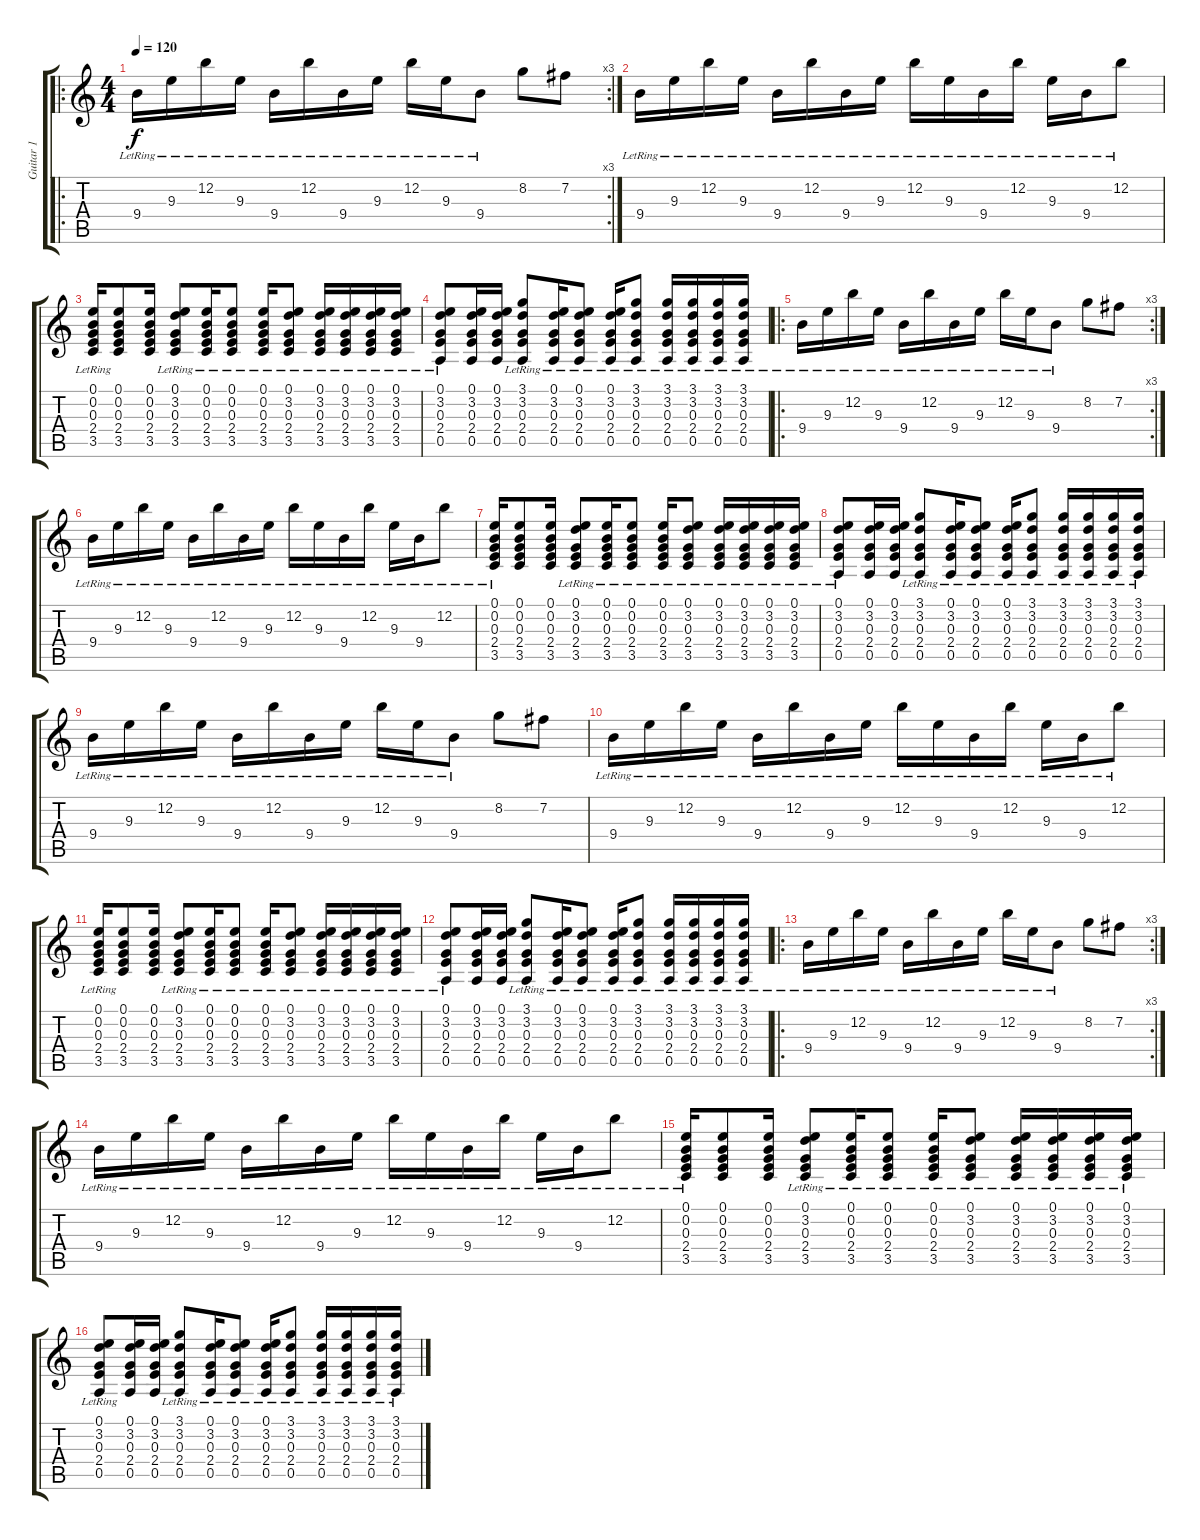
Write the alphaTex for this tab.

\track ("Guitar 1" "Guitar 1") {instrument electricguitarjazz}
\staff {score tabs}
\tuning (E4 B3 G3 D3 A2 E2) {hide}
\ro
\rc 3
\ts (4 4)
\tempo 120
\clef g2
\ks c
9.4{lr}.16{dy f} 9.3{lr}.16 12.2{lr}.16 9.3{lr}.16 9.4{lr}.16 12.2{lr}.16 9.4{lr}.16 9.3{lr}.16 12.2{lr}.16 9.3{lr}.16 9.4{lr}.8 8.2.8 7.2.8 |
9.4{lr}.16 9.3{lr}.16 12.2{lr}.16 9.3{lr}.16 9.4{lr}.16 12.2{lr}.16 9.4{lr}.16 9.3{lr}.16 12.2{lr}.16 9.3{lr}.16 9.4{lr}.16 12.2{lr}.16 9.3{lr}.16 9.4{lr}.16 12.2{lr}.8 |
(0.1 0.2 0.3 2.4{lr} 3.5{lr}).16 (0.1 0.2 0.3 2.4 3.5).8 (0.1 0.2 0.3 2.4 3.5).16 (0.1 3.2{lr} 0.3{lr} 2.4 3.5).8 (0.1 0.2 0.3 2.4{lr} 3.5{lr}).16 (0.1{lr} 0.2{lr} 0.3 2.4 3.5).8 (0.1 0.2 0.3 2.4{lr} 3.5{lr}).16 (0.1 3.2{lr} 0.3{lr} 2.4 3.5).8 (0.1 3.2 0.3 2.4{lr} 3.5{lr}).16 (0.1 3.2{lr} 0.3{lr} 2.4 3.5).16 (0.1 3.2 0.3 2.4{lr} 3.5{lr}).16 (0.1 3.2{lr} 0.3{lr} 2.4 3.5).16 |
(0.1 3.2 0.3 2.4{lr} 0.5{lr}).8 (0.1 3.2 0.3 2.4 0.5).16 (0.1 3.2 0.3 2.4 0.5).16 (3.1 3.2{lr} 0.3{lr} 2.4 0.5).8 (0.1 3.2 0.3 2.4{lr} 0.5{lr}).16 (0.1{lr} 3.2{lr} 0.3 2.4 0.5).8 (0.1 3.2 0.3 2.4{lr} 0.5{lr}).16 (3.1 3.2{lr} 0.3{lr} 2.4 0.5).8 (3.1 3.2 0.3 2.4{lr} 0.5{lr}).16 (3.1 3.2{lr} 0.3{lr} 2.4 0.5).16 (3.1 3.2 0.3 2.4{lr} 0.5{lr}).16 (3.1 3.2{lr} 0.3{lr} 2.4 0.5).16 |
\ro
\rc 3
9.4{lr}.16 9.3{lr}.16 12.2{lr}.16 9.3{lr}.16 9.4{lr}.16 12.2{lr}.16 9.4{lr}.16 9.3{lr}.16 12.2{lr}.16 9.3{lr}.16 9.4{lr}.8 8.2.8 7.2.8 |
9.4{lr}.16 9.3{lr}.16 12.2{lr}.16 9.3{lr}.16 9.4{lr}.16 12.2{lr}.16 9.4{lr}.16 9.3{lr}.16 12.2{lr}.16 9.3{lr}.16 9.4{lr}.16 12.2{lr}.16 9.3{lr}.16 9.4{lr}.16 12.2{lr}.8 |
(0.1 0.2 0.3 2.4{lr} 3.5{lr}).16 (0.1 0.2 0.3 2.4 3.5).8 (0.1 0.2 0.3 2.4 3.5).16 (0.1 3.2{lr} 0.3{lr} 2.4 3.5).8 (0.1 0.2 0.3 2.4{lr} 3.5{lr}).16 (0.1{lr} 0.2{lr} 0.3 2.4 3.5).8 (0.1 0.2 0.3 2.4{lr} 3.5{lr}).16 (0.1 3.2{lr} 0.3{lr} 2.4 3.5).8 (0.1 3.2 0.3 2.4{lr} 3.5{lr}).16 (0.1 3.2{lr} 0.3{lr} 2.4 3.5).16 (0.1 3.2 0.3 2.4{lr} 3.5{lr}).16 (0.1 3.2{lr} 0.3{lr} 2.4 3.5).16 |
(0.1 3.2 0.3 2.4{lr} 0.5{lr}).8 (0.1 3.2 0.3 2.4 0.5).16 (0.1 3.2 0.3 2.4 0.5).16 (3.1 3.2{lr} 0.3{lr} 2.4 0.5).8 (0.1 3.2 0.3 2.4{lr} 0.5{lr}).16 (0.1{lr} 3.2{lr} 0.3 2.4 0.5).8 (0.1 3.2 0.3 2.4{lr} 0.5{lr}).16 (3.1 3.2{lr} 0.3{lr} 2.4 0.5).8 (3.1 3.2 0.3 2.4{lr} 0.5{lr}).16 (3.1 3.2{lr} 0.3{lr} 2.4 0.5).16 (3.1 3.2 0.3 2.4{lr} 0.5{lr}).16 (3.1 3.2{lr} 0.3{lr} 2.4 0.5).16 |
9.4{lr}.16 9.3{lr}.16 12.2{lr}.16 9.3{lr}.16 9.4{lr}.16 12.2{lr}.16 9.4{lr}.16 9.3{lr}.16 12.2{lr}.16 9.3{lr}.16 9.4{lr}.8 8.2.8 7.2.8 |
9.4{lr}.16 9.3{lr}.16 12.2{lr}.16 9.3{lr}.16 9.4{lr}.16 12.2{lr}.16 9.4{lr}.16 9.3{lr}.16 12.2{lr}.16 9.3{lr}.16 9.4{lr}.16 12.2{lr}.16 9.3{lr}.16 9.4{lr}.16 12.2{lr}.8 |
(0.1 0.2 0.3 2.4{lr} 3.5{lr}).16 (0.1 0.2 0.3 2.4 3.5).8 (0.1 0.2 0.3 2.4 3.5).16 (0.1 3.2{lr} 0.3{lr} 2.4 3.5).8 (0.1 0.2 0.3 2.4{lr} 3.5{lr}).16 (0.1{lr} 0.2{lr} 0.3 2.4 3.5).8 (0.1 0.2 0.3 2.4{lr} 3.5{lr}).16 (0.1 3.2{lr} 0.3{lr} 2.4 3.5).8 (0.1 3.2 0.3 2.4{lr} 3.5{lr}).16 (0.1 3.2{lr} 0.3{lr} 2.4 3.5).16 (0.1 3.2 0.3 2.4{lr} 3.5{lr}).16 (0.1 3.2{lr} 0.3{lr} 2.4 3.5).16 |
(0.1 3.2 0.3 2.4{lr} 0.5{lr}).8 (0.1 3.2 0.3 2.4 0.5).16 (0.1 3.2 0.3 2.4 0.5).16 (3.1 3.2{lr} 0.3{lr} 2.4 0.5).8 (0.1 3.2 0.3 2.4{lr} 0.5{lr}).16 (0.1{lr} 3.2{lr} 0.3 2.4 0.5).8 (0.1 3.2 0.3 2.4{lr} 0.5{lr}).16 (3.1 3.2{lr} 0.3{lr} 2.4 0.5).8 (3.1 3.2 0.3 2.4{lr} 0.5{lr}).16 (3.1 3.2{lr} 0.3{lr} 2.4 0.5).16 (3.1 3.2 0.3 2.4{lr} 0.5{lr}).16 (3.1 3.2{lr} 0.3{lr} 2.4 0.5).16 |
\ro
\rc 3
9.4{lr}.16 9.3{lr}.16 12.2{lr}.16 9.3{lr}.16 9.4{lr}.16 12.2{lr}.16 9.4{lr}.16 9.3{lr}.16 12.2{lr}.16 9.3{lr}.16 9.4{lr}.8 8.2.8 7.2.8 |
9.4{lr}.16 9.3{lr}.16 12.2{lr}.16 9.3{lr}.16 9.4{lr}.16 12.2{lr}.16 9.4{lr}.16 9.3{lr}.16 12.2{lr}.16 9.3{lr}.16 9.4{lr}.16 12.2{lr}.16 9.3{lr}.16 9.4{lr}.16 12.2{lr}.8 |
(0.1 0.2 0.3 2.4{lr} 3.5{lr}).16 (0.1 0.2 0.3 2.4 3.5).8 (0.1 0.2 0.3 2.4 3.5).16 (0.1 3.2{lr} 0.3{lr} 2.4 3.5).8 (0.1 0.2 0.3 2.4{lr} 3.5{lr}).16 (0.1{lr} 0.2{lr} 0.3 2.4 3.5).8 (0.1 0.2 0.3 2.4{lr} 3.5{lr}).16 (0.1 3.2{lr} 0.3{lr} 2.4 3.5).8 (0.1 3.2 0.3 2.4{lr} 3.5{lr}).16 (0.1 3.2{lr} 0.3{lr} 2.4 3.5).16 (0.1 3.2 0.3 2.4{lr} 3.5{lr}).16 (0.1 3.2{lr} 0.3{lr} 2.4 3.5).16 |
(0.1 3.2 0.3 2.4{lr} 0.5{lr}).8 (0.1 3.2 0.3 2.4 0.5).16 (0.1 3.2 0.3 2.4 0.5).16 (3.1 3.2{lr} 0.3{lr} 2.4 0.5).8 (0.1 3.2 0.3 2.4{lr} 0.5{lr}).16 (0.1{lr} 3.2{lr} 0.3 2.4 0.5).8 (0.1 3.2 0.3 2.4{lr} 0.5{lr}).16 (3.1 3.2{lr} 0.3{lr} 2.4 0.5).8 (3.1 3.2 0.3 2.4{lr} 0.5{lr}).16 (3.1 3.2{lr} 0.3{lr} 2.4 0.5).16 (3.1 3.2 0.3 2.4{lr} 0.5{lr}).16 (3.1 3.2{lr} 0.3{lr} 2.4 0.5).16
